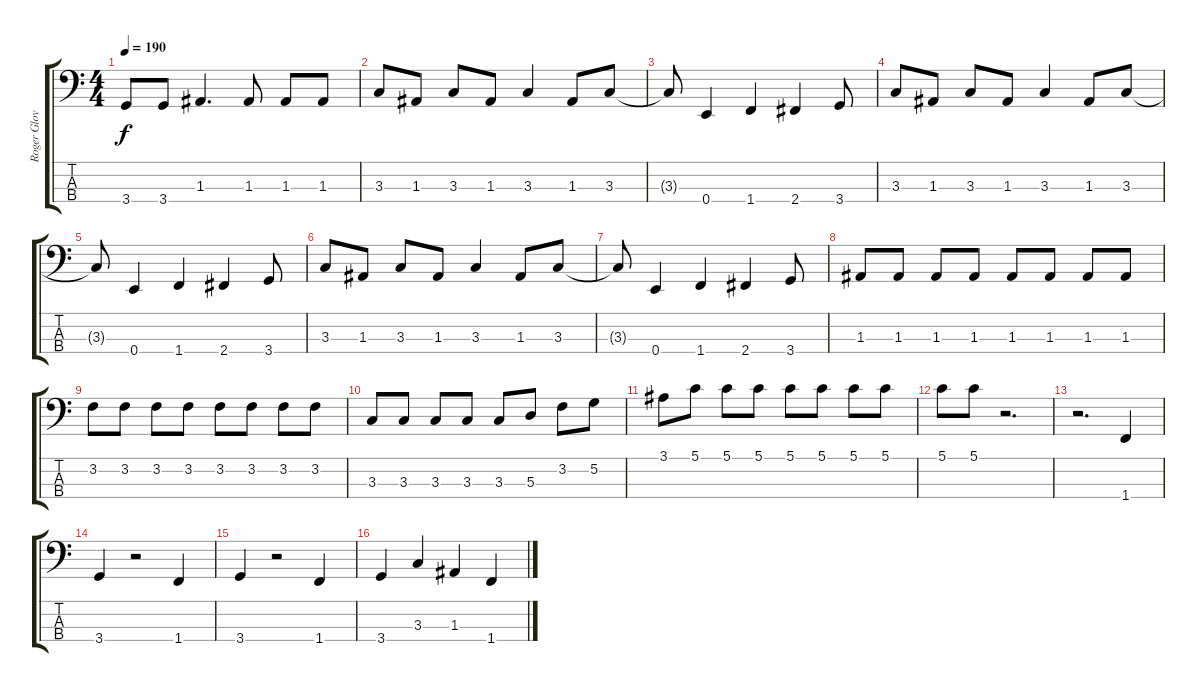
\track ("Roger Glover" "Roger Glov") {instrument electricbasspick}
\staff {score tabs}
\tuning (G2 D2 A1 E1) {hide}
\ts (4 4)
\tempo 190
\clef f4
\ks c
3.4.8{dy f} 3.4.8 1.3.4{d} 1.3.8 1.3.8 1.3.8 |
3.3.8 1.3.8 3.3.8 1.3.8 3.3.4 1.3.8 3.3.8 |
3.3{t}.8 0.4.4 1.4.4 2.4.4 3.4.8 |
3.3.8 1.3.8 3.3.8 1.3.8 3.3.4 1.3.8 3.3.8 |
3.3{t}.8 0.4.4 1.4.4 2.4.4 3.4.8 |
3.3.8 1.3.8 3.3.8 1.3.8 3.3.4 1.3.8 3.3.8 |
3.3{t}.8 0.4.4 1.4.4 2.4.4 3.4.8 |
1.3.8 1.3.8 1.3.8 1.3.8 1.3.8 1.3.8 1.3.8 1.3.8 |
3.2.8 3.2.8 3.2.8 3.2.8 3.2.8 3.2.8 3.2.8 3.2.8 |
3.3.8 3.3.8 3.3.8 3.3.8 3.3.8 5.3.8 3.2.8 5.2.8 |
3.1.8 5.1.8 5.1.8 5.1.8 5.1.8 5.1.8 5.1.8 5.1.8 |
5.1.8 5.1.8 r.2{d} |
r.2{d} 1.4.4 |
3.4.4 r.2 1.4.4 |
3.4.4 r.2 1.4.4 |
3.4.4 3.3.4 1.3.4 1.4.4
